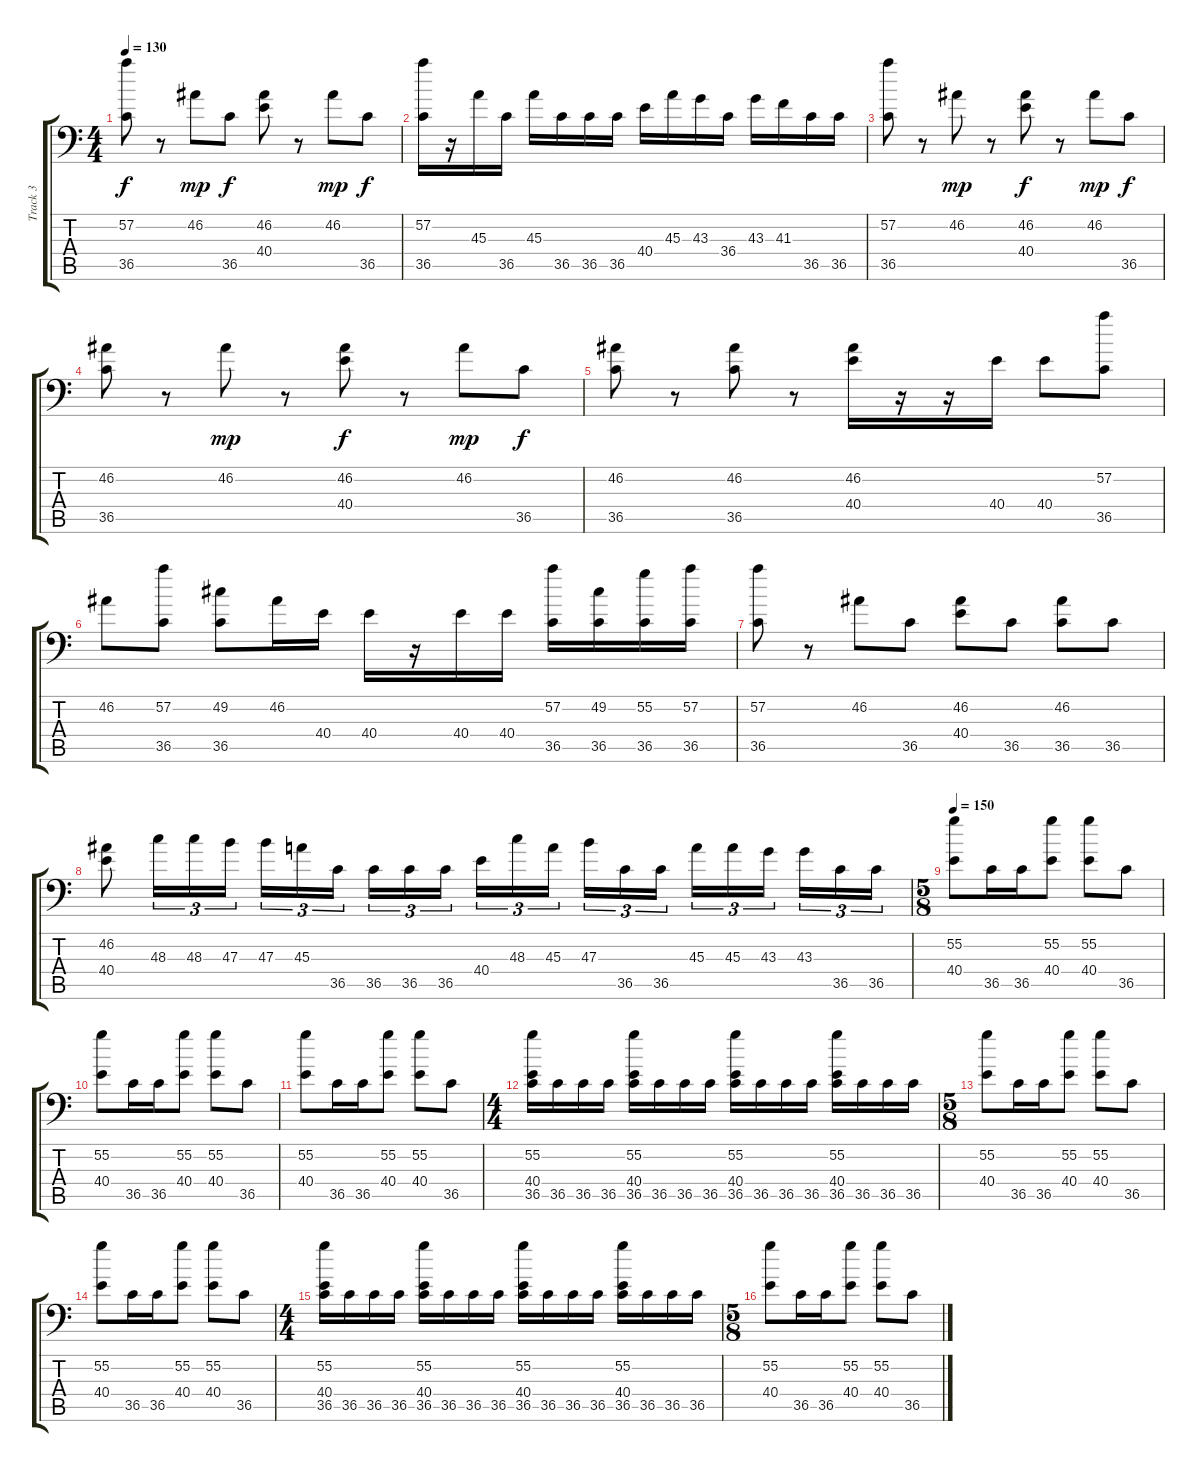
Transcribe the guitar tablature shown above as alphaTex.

\track ("Track 3" "Track 3") {instrument acousticgrandpiano}
\staff {score tabs}
\tuning (C-1 C-1 C-1 C-1 C-1 C-1) {hide}
\ts (4 4)
\tempo 130
\clef f4
\ks c
(57.2 36.5).8{dy f} r.8 46.2.8{dy mp} 36.5.8{dy f} (46.2 40.4).8 r.8 46.2.8{dy mp} 36.5.8{dy f} |
(57.2 36.5).16 r.16 45.3.16 36.5.16 45.3.16 36.5.16 36.5.16 36.5.16 40.4.16 45.3.16 43.3.16 36.4.16 43.3.16 41.3.16 36.5.16 36.5.16 |
(57.2 36.5).8 r.8 46.2.8{dy mp} r.8 (46.2 40.4).8{dy f} r.8 46.2.8{dy mp} 36.5.8{dy f} |
(46.2 36.5).8 r.8 46.2.8{dy mp} r.8 (46.2 40.4).8{dy f} r.8 46.2.8{dy mp} 36.5.8{dy f} |
(46.2 36.5).8 r.8 (46.2 36.5).8 r.8 (46.2 40.4).16 r.16 r.16 40.4.16 40.4.8 (57.2 36.5).8 |
46.2.8 (57.2 36.5).8 (49.2 36.5).8 46.2.16 40.4.16 40.4.16 r.16 40.4.16 40.4.16 (57.2 36.5).16 (49.2 36.5).16 (55.2 36.5).16 (57.2 36.5).16 |
(57.2 36.5).8 r.8 46.2.8 36.5.8 (46.2 40.4).8 36.5.8 (46.2 36.5).8 36.5.8 |
(46.2 40.4).8 48.3.16{tu (3 2)} 48.3.16{tu (3 2)} 47.3.16{tu (3 2)} 47.3.16{tu (3 2)} 45.3.16{tu (3 2)} 36.5.16{tu (3 2)} 36.5.16{tu (3 2)} 36.5.16{tu (3 2)} 36.5.16{tu (3 2)} 40.4.16{tu (3 2)} 48.3.16{tu (3 2)} 45.3.16{tu (3 2)} 47.3.16{tu (3 2)} 36.5.16{tu (3 2)} 36.5.16{tu (3 2)} 45.3.16{tu (3 2)} 45.3.16{tu (3 2)} 43.3.16{tu (3 2)} 43.3.16{tu (3 2)} 36.5.16{tu (3 2)} 36.5.16{tu (3 2)} |
\ts (5 8)
\tempo 150
(55.2 40.4).8 36.5.16 36.5.16 (55.2 40.4).8 (55.2 40.4).8 36.5.8 |
(55.2 40.4).8 36.5.16 36.5.16 (55.2 40.4).8 (55.2 40.4).8 36.5.8 |
(55.2 40.4).8 36.5.16 36.5.16 (55.2 40.4).8 (55.2 40.4).8 36.5.8 |
\ts (4 4)
(55.2 40.4 36.5).16 36.5.16 36.5.16 36.5.16 (55.2 40.4 36.5).16 36.5.16 36.5.16 36.5.16 (55.2 40.4 36.5).16 36.5.16 36.5.16 36.5.16 (55.2 40.4 36.5).16 36.5.16 36.5.16 36.5.16 |
\ts (5 8)
(55.2 40.4).8 36.5.16 36.5.16 (55.2 40.4).8 (55.2 40.4).8 36.5.8 |
(55.2 40.4).8 36.5.16 36.5.16 (55.2 40.4).8 (55.2 40.4).8 36.5.8 |
\ts (4 4)
(55.2 40.4 36.5).16 36.5.16 36.5.16 36.5.16 (55.2 40.4 36.5).16 36.5.16 36.5.16 36.5.16 (55.2 40.4 36.5).16 36.5.16 36.5.16 36.5.16 (55.2 40.4 36.5).16 36.5.16 36.5.16 36.5.16 |
\ts (5 8)
(55.2 40.4).8 36.5.16 36.5.16 (55.2 40.4).8 (55.2 40.4).8 36.5.8
